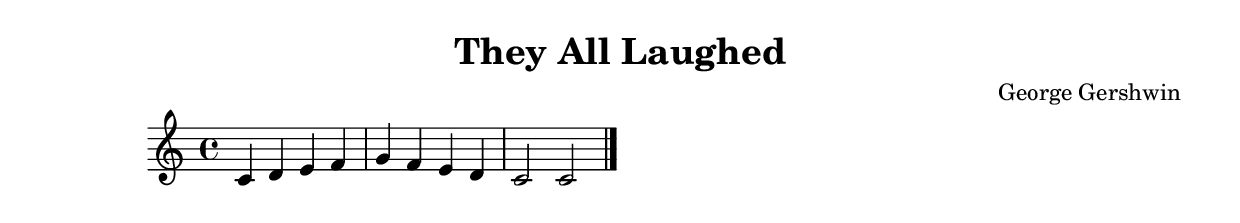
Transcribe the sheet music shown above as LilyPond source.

\version "2.24.4"

\header {
  title = "They All Laughed"
  composer = "George Gershwin"
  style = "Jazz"
}

\score {
  \new Staff {
    \clef treble
    \time 4/4
    \key c \major
    
    % Simple chord progression placeholder
    c'4 d' e' f' |
    g' f' e' d' |
    c'2 c'2 |
    \bar "|."
  }
  \layout {}
  \midi {
    \tempo 4 = 120
  }
}